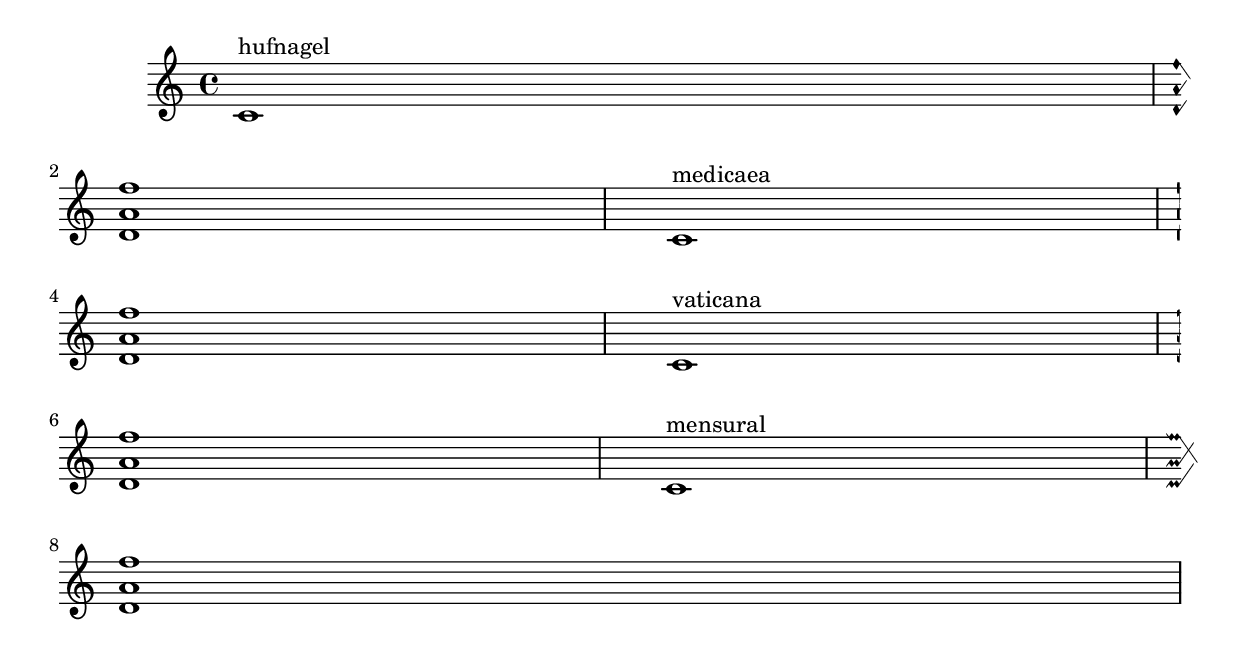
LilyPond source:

\version "2.6.0"
\header {
    texidoc = "Custodes may be engraved in various styles."
}

\score {
     {
	\override Staff.Custos  #'neutral-position = #4

	\override Staff.Custos  #'style = #'hufnagel
	c'1^"hufnagel"
	\break < d' a' f''>1

	\override Staff.Custos  #'style = #'medicaea
	c'1^"medicaea"
	\break < d' a' f''>1

	\override Staff.Custos  #'style = #'vaticana
	c'1^"vaticana"
	\break < d' a' f''>1

	\override Staff.Custos  #'style = #'mensural
	c'1^"mensural"
	\break < d' a' f''>1
    }
    \layout {
	\context {
	    \Staff
	    \consists Custos_engraver
	}
	raggedright = ##t
    }
}

